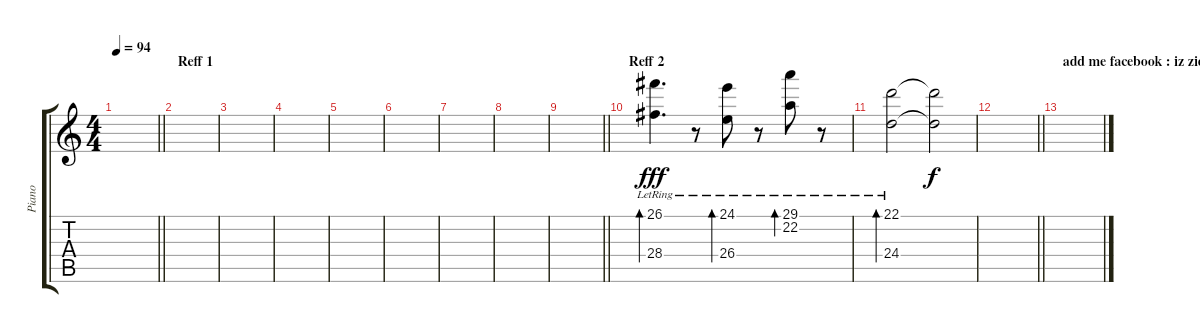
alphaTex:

\track ("Piano" "Piano") {instrument acousticgrandpiano}
\staff {score tabs}
\tuning (E4 B3 G3 D3 A2 E2) {hide}
\ts (4 4)
\tempo 94
\clef g2
\barLineRight lightlight
\ks c
|
\section ("" "Reff 1")
|
|
|
|
|
|
|
\barLineRight lightlight
|
\section ("" "Reff 2")
(26.1{lr} 28.4).4{d bd 240 dy fff} r.8 (24.1{lr} 26.4).8{bd 240} r.8 (29.1{lr} 22.2).8{bd 240} r.8 |
(22.1{lr} 24.4).2{bd 240} (22.1{t} 24.4{t}).2{dy f} |
\barLineRight lightlight
|
\section ("" "add me facebook : iz ziee")
